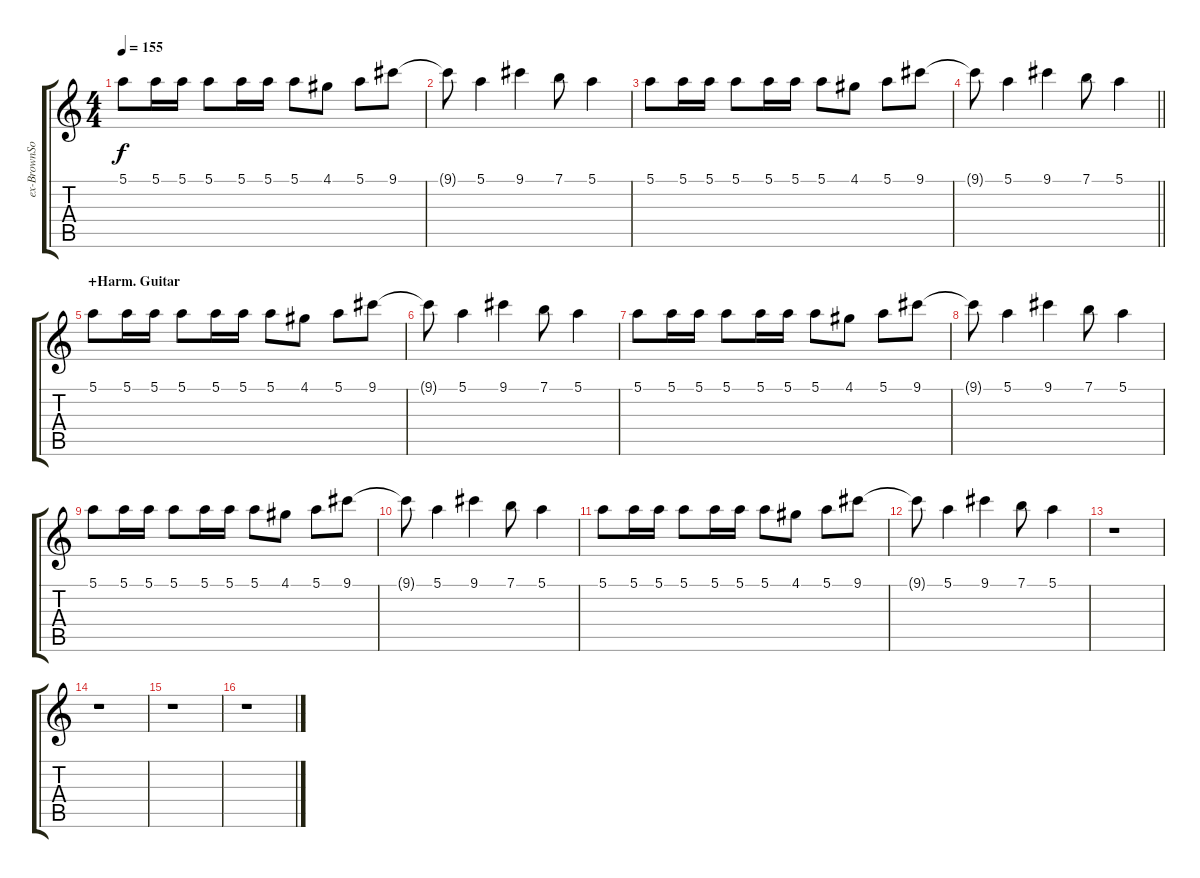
\track ("ex-BrownSound - Lead Guitar" "ex-BrownSo") {instrument distortionguitar}
\staff {score tabs}
\tuning (E4 B3 G3 D3 A2 E2) {hide}
\ts (4 4)
\tempo 155
\clef g2
\ks c
5.1.8{dy f} 5.1.16 5.1.16 5.1.8 5.1.16 5.1.16 5.1.8 4.1.8 5.1.8 9.1.8 |
9.1{t}.8 5.1.4 9.1.4 7.1.8 5.1.4 |
5.1.8 5.1.16 5.1.16 5.1.8 5.1.16 5.1.16 5.1.8 4.1.8 5.1.8 9.1.8 |
\barLineRight lightlight
9.1{t}.8 5.1.4 9.1.4 7.1.8 5.1.4 |
\section ("" "+Harm. Guitar")
5.1.8{volume 16 balance 0} 5.1.16 5.1.16 5.1.8 5.1.16 5.1.16 5.1.8 4.1.8 5.1.8 9.1.8 |
9.1{t}.8 5.1.4 9.1.4 7.1.8 5.1.4 |
5.1.8 5.1.16 5.1.16 5.1.8 5.1.16 5.1.16 5.1.8 4.1.8 5.1.8 9.1.8 |
9.1{t}.8 5.1.4 9.1.4 7.1.8 5.1.4 |
5.1.8 5.1.16 5.1.16 5.1.8 5.1.16 5.1.16 5.1.8 4.1.8 5.1.8 9.1.8 |
9.1{t}.8 5.1.4 9.1.4 7.1.8 5.1.4 |
5.1.8 5.1.16 5.1.16 5.1.8 5.1.16 5.1.16 5.1.8 4.1.8 5.1.8 9.1.8 |
9.1{t}.8 5.1.4 9.1.4 7.1.8 5.1.4 |
r.1 |
r.1 |
r.1 |
r.1
